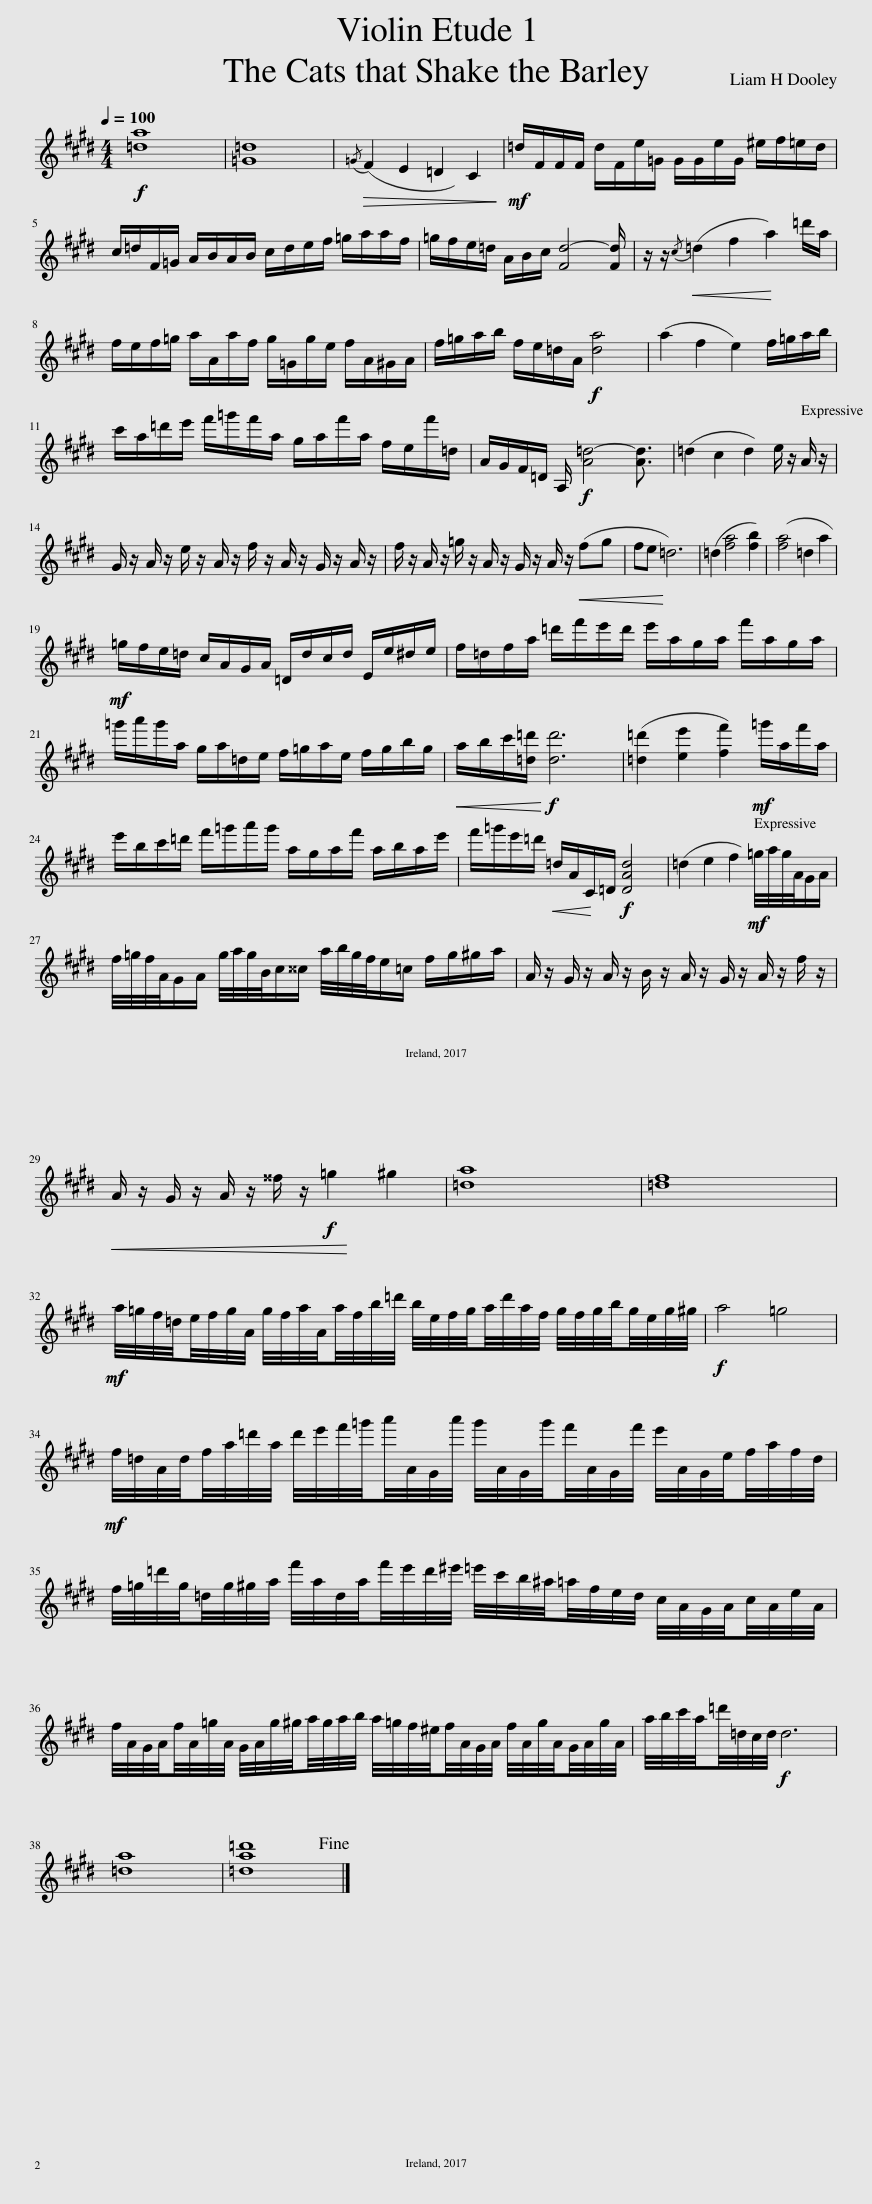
X:1
L:1/8
Q:1/4=100
M:4/4
I:linebreak $
K:E
V:1 treble
V:1
!f! [=da]8 | [=G=d]8 |!>(!{/=G} (F2 E2) =D2 C2!>)! |!mf! =d/F/F/F/ d/F/e/=G/ G/G/e/G/ ^e/f/=e/d/ |$ c/=d/F/=G/ A/B/A/B/ c/d/e/f/ =g/a/a/f/ | %5
 =g/f/e/=d/ A/B/c/ [Fd-]4 [Fd]/ | z/ z/!<(!{/c} (=d2 f2) a2 =d'/a/!<)! |$ f/e/f/=g/ a/A/a/f/ g/=G/g/e/ f/A/^G/A/ | f/=g/a/b/ f/e/=d/A/!f! [da]4 | (a2 f2) e2 f/=g/a/b/ |$ %10
 c'/a/=d'/e'/ f'/=g'/f'/a/ g/a/f'/a/ f/e/f'/=d/ | A/G/F/=D/ A,/!f! [A=d-]4 [Ad]3/2 | (=d2 c2 d2) e/ z/ A/ z/ |$ G/ z/ A/ z/ e/ z/ A/ z/ f/ z/ A/ z/ G/ z/ A/ z/ | f/ z/ A/ z/ =g/ z/ A/ z/ G/ z/ A/ z/!<(! (fg)!<)! | %15
 fe =d6 | (=d2 [fa]4 [fb]2) | ([fa]4 =d2) a2 |$!mf! =g/f/e/=d/ c/A/G/A/ =D/d/c/d/ E/e/^d/e/ | f/=d/f/a/ =d'/f'/e'/d'/ e'/a/g/a/ f'/a/g/a/ |$ %20
 =g'/a'/g'/a/ g/a/=d/e/ f/=g/a/e/ f/g/b/g/ |!<(! a/b/c'/[=d=d']/!f! [dd']6!<)! | ([=d=d']2 [ee']2 [ff']2)!mf! =g'/a/f'/a/ |$ e'/b/c'/=d'/ f'/=g'/a'/g'/ a/g/a/f'/ a/b/a/e'/ | f'/=g'/e'/=d'/!<(! =d/A/C/=D/!f! [DAd]4!<)! | %25
 (=d2 e2) f2!mf! =g/4a/4g/4A/4G/A/ |$ f/4=g/4f/4A/4G/A/ g/4a/4g/4B/4c/^^c/ a/4b/4g/4f/4e/=d/ f/g/^g/a/ | A/ z/ G/ z/ A/ z/ B/ z/ A/ z/ G/ z/ A/ z/ f/ z/ |$!<(! A/ z/ G/ z/ A/ z/ ^^f/ z/!f! =g2 ^g2!<)! | [=da]8 | %30
 [=df]8 |$!mf! a/4=g/4f/4=d/4e/4f/4g/4A/4 g/4f/4a/4A/4a/4f/4b/4=d'/4 b/4e/4f/4g/4a/4d'/4a/4f/4 g/4f/4g/4b/4g/4e/4g/4^g/4 |!f! a4 =g4 |$!mf! f/4=d/4A/4d/4f/4a/4=d'/4a/4 d'/4e'/4f'/4=g'/4a'/4A/4G/4a'/4 g'/4A/4G/4g'/4f'/4A/4G/4f'/4 e'/4A/4G/4e/4f/4a/4f/4d/4 |$ f/4=g/4=d'/4g/4=d/4g/4^g/4a/4 f'/4a/4d/4a/4f'/4e'/4d'/4^e'/4 =e'/4c'/4b/4^a/4=a/4f/4e/4d/4 c/4A/4G/4A/4c/4A/4e/4A/4 |$ %35
 f/4A/4G/4A/4f/4A/4=g/4A/4 G/4A/4g/4^g/4a/4g/4a/4b/4 a/4=g/4f/4^e/4f/4A/4G/4A/4 f/4A/4g/4A/4G/4A/4g/4A/4 | a/4b/4c'/4a/4=d'/4=d/4c/4d/4!f! d6 |$ [=da]8 | [=da=d']8!fine! |] %39
